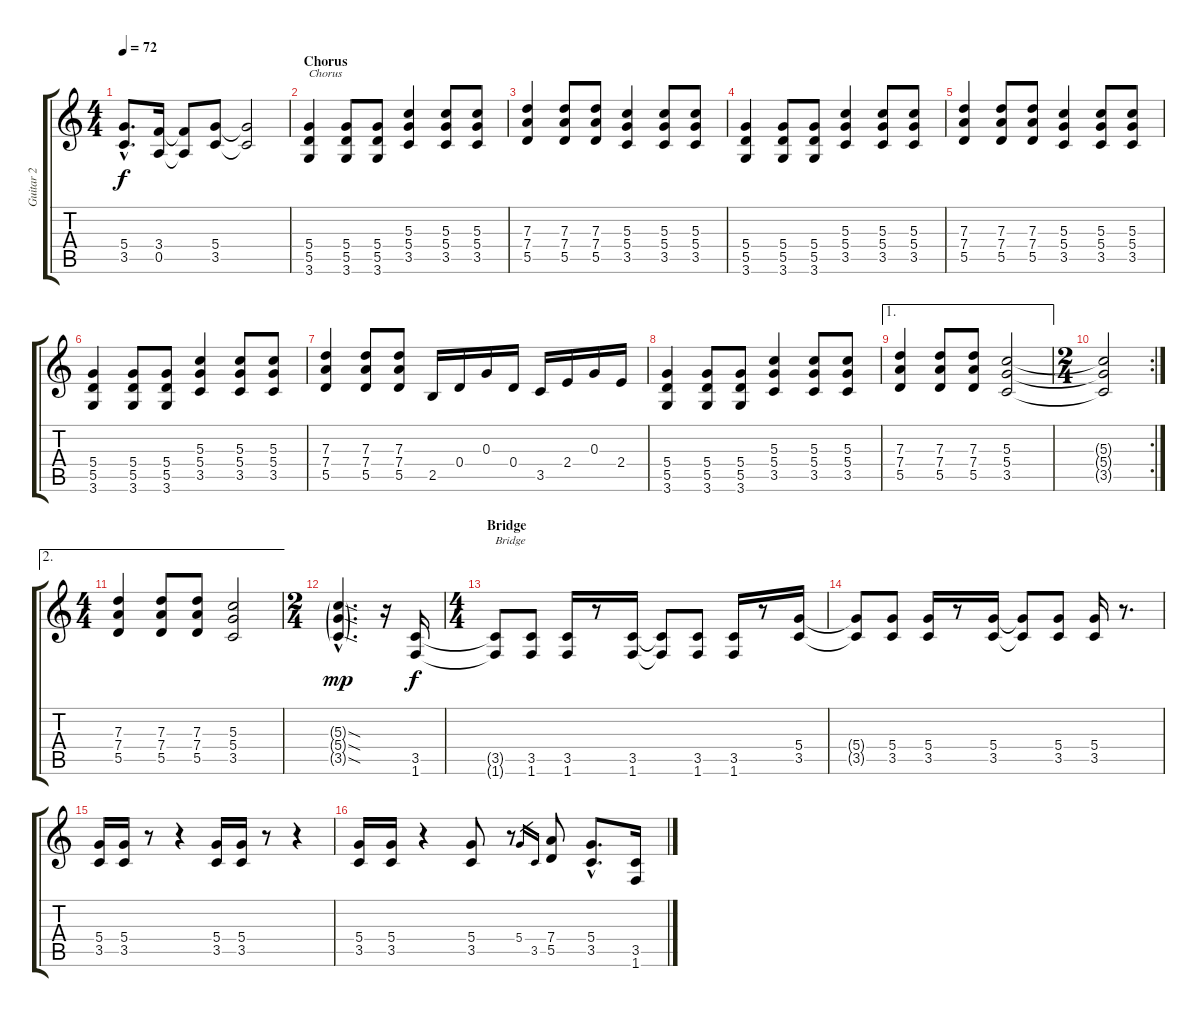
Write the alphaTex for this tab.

\track ("Guitar 2" "Guitar 2") {instrument distortionguitar}
\staff {score tabs}
\tuning (E4 B3 G3 D3 A2 E2) {hide}
\ts (4 4)
\tempo 72
\clef g2
\ks c
(5.4{hac} 3.5{hac}).8{d dy f} (3.4 0.5).16 (3.4{t} 0.5{t}).8 (5.4 3.5).8 (5.4{t} 3.5{t}).2 |
\section ("" "Chorus")
(5.4 5.5 3.6).4{txt "Chorus"} (5.4 5.5 3.6).8 (5.4 5.5 3.6).8 (5.3 5.4 3.5).4 (5.3 5.4 3.5).8 (5.3 5.4 3.5).8 |
(7.3 7.4 5.5).4 (7.3 7.4 5.5).8 (7.3 7.4 5.5).8 (5.3 5.4 3.5).4 (5.3 5.4 3.5).8 (5.3 5.4 3.5).8 |
(5.4 5.5 3.6).4 (5.4 5.5 3.6).8 (5.4 5.5 3.6).8 (5.3 5.4 3.5).4 (5.3 5.4 3.5).8 (5.3 5.4 3.5).8 |
(7.3 7.4 5.5).4 (7.3 7.4 5.5).8 (7.3 7.4 5.5).8 (5.3 5.4 3.5).4 (5.3 5.4 3.5).8 (5.3 5.4 3.5).8 |
(5.4 5.5 3.6).4 (5.4 5.5 3.6).8 (5.4 5.5 3.6).8 (5.3 5.4 3.5).4 (5.3 5.4 3.5).8 (5.3 5.4 3.5).8 |
(7.3 7.4 5.5).4 (7.3 7.4 5.5).8 (7.3 7.4 5.5).8 2.5.16 0.4.16 0.3.16 0.4.16 3.5.16 2.4.16 0.3.16 2.4.16 |
(5.4 5.5 3.6).4 (5.4 5.5 3.6).8 (5.4 5.5 3.6).8 (5.3 5.4 3.5).4 (5.3 5.4 3.5).8 (5.3 5.4 3.5).8 |
\ae 1
(7.3 7.4 5.5).4 (7.3 7.4 5.5).8 (7.3 7.4 5.5).8 (5.3 5.4 3.5).2 |
\rc 2
\ts (2 4)
(5.3{t} 5.4{t} 3.5{t}).2 |
\ae 2
\ts (4 4)
(7.3 7.4 5.5).4 (7.3 7.4 5.5).8 (7.3 7.4 5.5).8 (5.3 5.4 3.5).2 |
\ts (2 4)
(5.3{sod g hac} 5.4{sod g hac} 3.5{sod g hac}).4{d dy mp} r.16 (3.5 1.6).16{dy f} |
\ts (4 4)
\section ("" "Bridge")
(3.5{t} 1.6{t}).8{txt "Bridge"} (3.5 1.6).8 (3.5 1.6).16 r.8 (3.5 1.6).16 (3.5{t} 1.6{t}).8 (3.5 1.6).8 (3.5 1.6).16 r.8 (5.4 3.5).16 |
(5.4{t} 3.5{t}).8 (5.4 3.5).8 (5.4 3.5).16 r.8 (5.4 3.5).16 (5.4{t} 3.5{t}).8 (5.4 3.5).8 (5.4 3.5).16 r.8{d} |
(5.4 3.5).16 (5.4 3.5).16 r.8 r.4 (5.4 3.5).16 (5.4 3.5).16 r.8 r.4 |
(5.4 3.5).16 (5.4 3.5).16 r.4 (5.4 3.5).8 r.8 5.4.16{gr} 3.5.16{gr} (7.4 5.5).8 (5.4{hac} 3.5{hac}).8{d} (3.5 1.6).16
